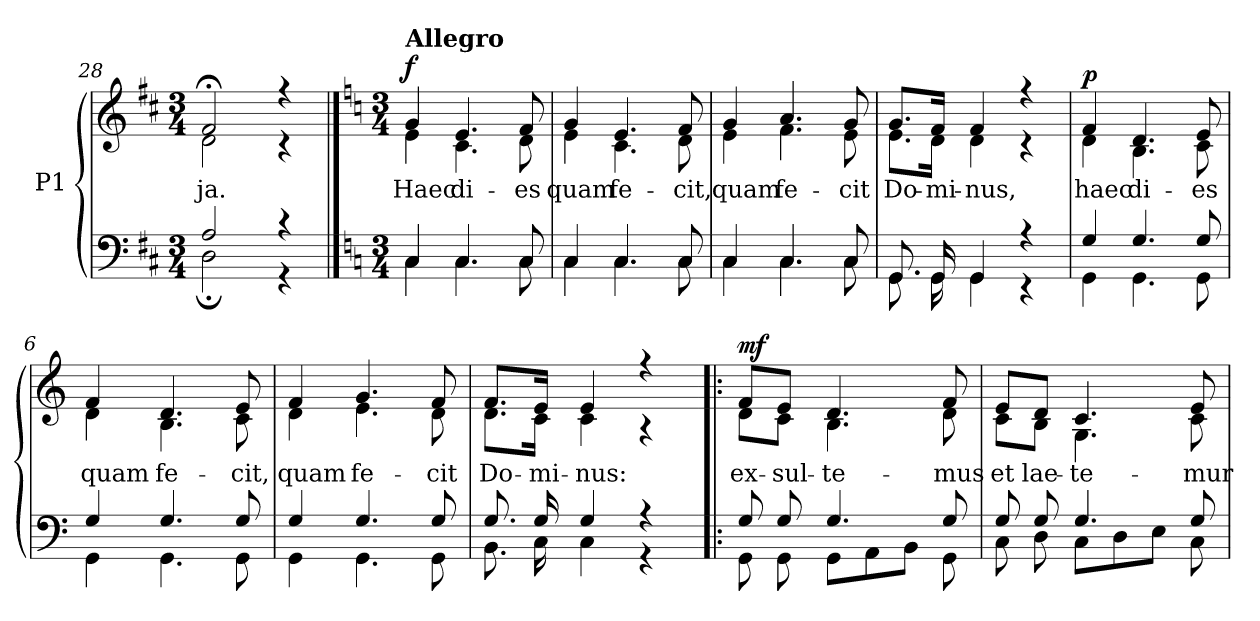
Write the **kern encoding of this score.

**kern	**kern	**text	**dynam
*part1	*part1	*part1	*part1
*staff2	*staff1	*staff1	*staff1/2
*I"P1	*	*	*
*clefF4	*clefG2	*	*
*k[f#c#]	*k[f#c#]	*	*
*D:	*D:	*	*
*M3/4	*M3/4	*	*
=28	=28	=28	=28
*^	*	*	*
!	!	!	!LO:LY:b:color=#000000	!
*	*	*^	*	*
2Ai/	2D;i\	2f#;i/	2di\	-ja.	.
4r	4r	4r	4r	.	.
!!LO:PB:g=z	!!
==1	==1	==1	==1	==1	==1
*k[]	*	*k[]	*	*	*
*C:	*	*C:	*	*	*
*M3/4	*	*M3/4	*	*	*
*	*	*MM120	*	*	*
!	!	!LO:TX:a:B:t=Allegro	!	!	!
!	!	!	!	!LO:LY:b:color=#000000	!
4Ci/	4Ci\	4gi/	4ei\	Haec	f
!	!	!	!	!LO:LY:b:color=#000000	!
4.Ci/	4.Ci\	4.ei/	4.ci\	di-	.
!	!	!	!	!LO:LY:b:color=#000000	!
8Ci/	8Ci\	8fi/	8di\	-es	.
=2	=2	=2	=2	=2	=2
!	!	!	!	!LO:LY:b:color=#000000	!
4Ci/	4Ci\	4gi/	4ei\	quam	.
!	!	!	!	!LO:LY:b:color=#000000	!
4.Ci/	4.Ci\	4.ei/	4.ci\	fe-	.
!	!	!	!	!LO:LY:b:color=#000000	!
8Ci/	8Ci\	8fi/	8di\	-cit,	.
=3	=3	=3	=3	=3	=3
!	!	!	!	!LO:LY:b:color=#000000	!
4Ci/	4Ci\	4gi/	4ei\	quam	.
!	!	!	!	!LO:LY:b:color=#000000	!
4.Ci/	4.Ci\	4.ai/	4.fi\	fe-	.
!	!	!	!	!LO:LY:b:color=#000000	!
8Ci/	8Ci\	8gi/	8ei\	-cit	.
=4	=4	=4	=4	=4	=4
!	!	!	!	!LO:LY:b:color=#000000	!
8.GGi/	8.GGi\	8.gi/L	8.ei\L	Do-	.
!	!	!	!	!LO:LY:b:color=#000000	!
16GGi/	16GGi\	16fi/Jk	16di\Jk	-mi-	.
!	!	!	!	!LO:LY:b:color=#000000	!
4GGi/	4GGi\	4fi/	4di\	-nus,	.
4r	4r	4r	4r	.	.
!!LO:LB:g=z	!!
=5	=5	=5	=5	=5	=5
!	!	!	!	!LO:LY:b:color=#000000	!
4Gi/	4GGi\	4fi/	4di\	haec	p
!	!	!	!	!LO:LY:b:color=#000000	!
4.Gi/	4.GGi\	4.di/	4.Bi\	di-	.
!	!	!	!	!LO:LY:b:color=#000000	!
8Gi/	8GGi\	8ei/	8ci\	-es	.
=6	=6	=6	=6	=6	=6
!	!	!	!	!LO:LY:b:color=#000000	!
4Gi/	4GGi\	4fi/	4di\	quam	.
!	!	!	!	!LO:LY:b:color=#000000	!
4.Gi/	4.GGi\	4.di/	4.Bi\	fe-	.
!	!	!	!	!LO:LY:b:color=#000000	!
8Gi/	8GGi\	8ei/	8ci\	-cit,	.
=7	=7	=7	=7	=7	=7
!	!	!	!	!LO:LY:b:color=#000000	!
4Gi/	4GGi\	4fi/	4di\	quam	.
!	!	!	!	!LO:LY:b:color=#000000	!
4.Gi/	4.GGi\	4.gi/	4.ei\	fe-	.
!	!	!	!	!LO:LY:b:color=#000000	!
8Gi/	8GGi\	8fi/	8di\	-cit	.
=8	=8	=8	=8	=8	=8
!	!	!	!	!LO:LY:b:color=#000000	!
8.Gi/	8.BBi\	8.fi/L	8.di\L	Do-	.
!	!	!	!	!LO:LY:b:color=#000000	!
16Gi/	16Ci\	16ei/Jk	16ci\Jk	-mi-	.
!	!	!	!	!LO:LY:b:color=#000000	!
4Gi/	4Ci\	4ei/	4ci\	-nus:	.
4r	4r	4r	4r	.	.
!!LO:LB:g=z	!!
=9!|:	=9!|:	=9!|:	=9!|:	=9!|:	=9!|:
!	!	!	!	!LO:LY:b:color=#000000	!
8Gi/	8GGi\	8fi/L	8di\L	ex-	mf
!	!	!	!	!LO:LY:b:color=#000000	!
8Gi/	8GGi\	8ei/J	8ci\J	-sul-	.
!	!	!	!	!LO:LY:b:color=#000000	!
4.Gi/	8GGi\L	4.di/	4.Bi\	-te-	.
.	8AAi\	.	.	.	.
.	8BBi\J	.	.	.	.
!	!	!	!	!LO:LY:b:color=#000000	!
8Gi/	8GGi\	8fi/	8di\	-mus	.
=10	=10	=10	=10	=10	=10
!	!	!	!	!LO:LY:b:color=#000000	!
8Gi/	8Ci\	8ei/L	8ci\L	et	.
!	!	!	!	!LO:LY:b:color=#000000	!
8Gi/	8Di\	8di/J	8Bi\J	lae-	.
!	!	!	!	!LO:LY:b:color=#000000	!
4.Gi/	8Ci\L	4.ci/	4.Gi\	-te-	.
.	8Di\	.	.	.	.
.	8Ei\J	.	.	.	.
!	!	!	!	!LO:LY:b:color=#000000	!
8Gi/	8Ci\	8ei/	8ci\	-mur	.
*v	*v	*	*	*	*
*	*v	*v	*	*
=	=	=	=
*-	*-	*-	*-
